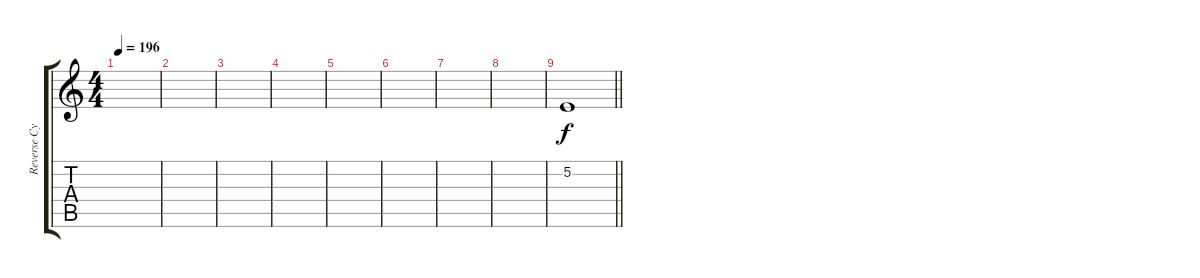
\track ("Reverse Cymbal" "Reverse Cy") {instrument reversecymbal}
\staff {score tabs}
\tuning (E4 B3 G3 D3 A2 E2) {hide}
\ts (4 4)
\tempo 196
\clef g2
\ks c
|
|
|
|
|
|
|
|
\barLineRight lightlight
5.2.1
